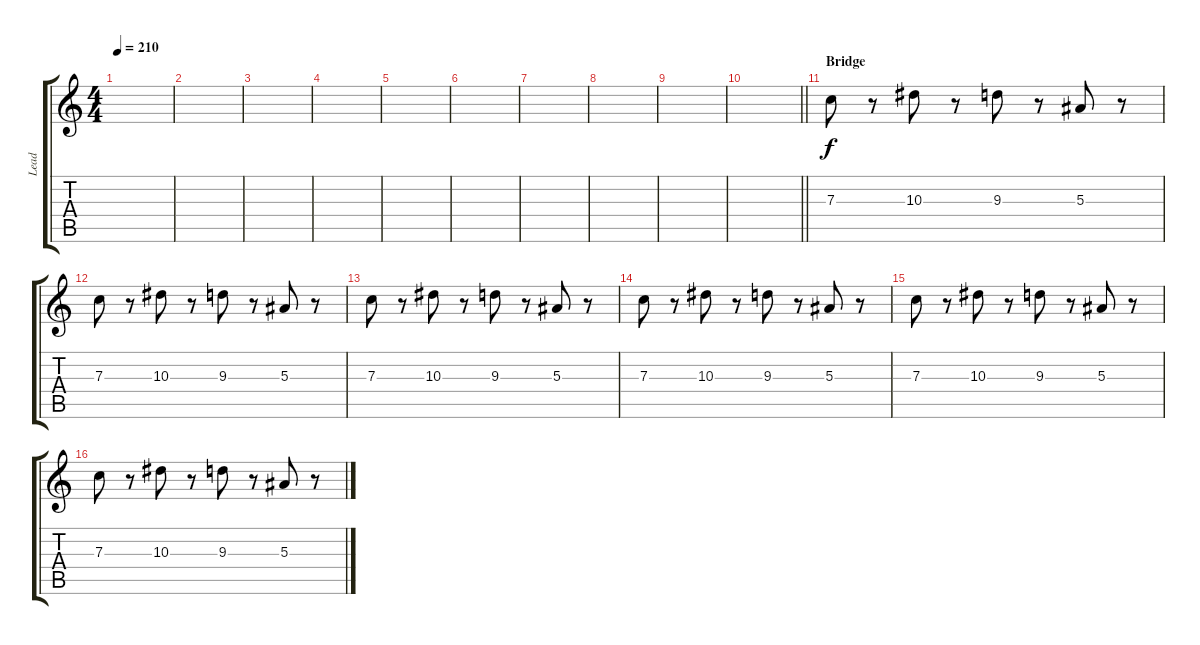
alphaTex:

\track ("Lead" "Lead") {instrument distortionguitar}
\staff {score tabs}
\tuning (D4 A3 F3 C3 G2 C2) {hide}
\ts (4 4)
\tempo 210
\clef g2
\ks c
|
|
|
|
|
|
|
|
|
\barLineRight lightlight
|
\section ("" "Bridge")
7.3.8 r.8 10.3.8 r.8 9.3.8 r.8 5.3.8 r.8 |
7.3.8 r.8 10.3.8 r.8 9.3.8 r.8 5.3.8 r.8 |
7.3.8 r.8 10.3.8 r.8 9.3.8 r.8 5.3.8 r.8 |
7.3.8 r.8 10.3.8 r.8 9.3.8 r.8 5.3.8 r.8 |
7.3.8 r.8 10.3.8 r.8 9.3.8 r.8 5.3.8 r.8 |
7.3.8 r.8 10.3.8 r.8 9.3.8 r.8 5.3.8 r.8
